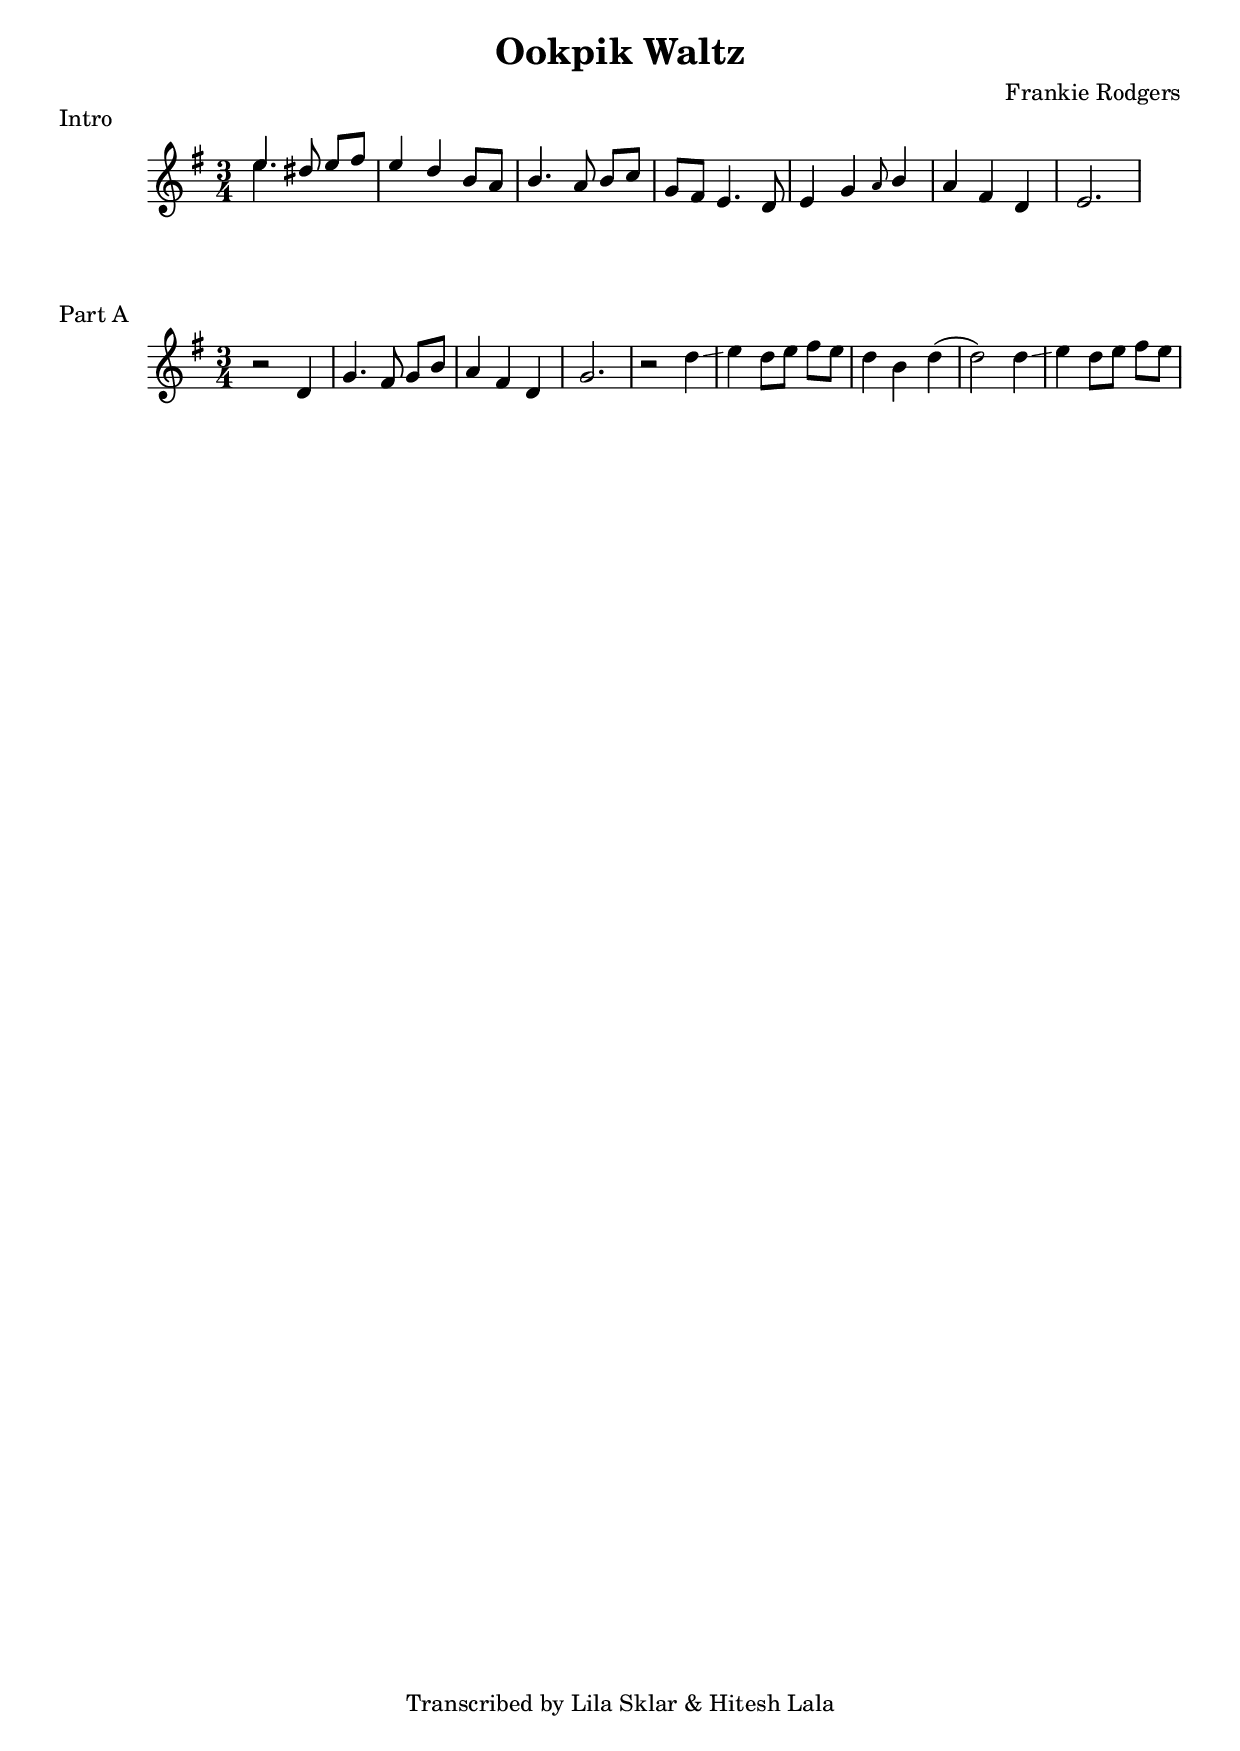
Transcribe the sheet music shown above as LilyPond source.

%{
  Ookpik Waltz
  Transcribed from:
    https://www.youtube.com/watch?v=B2IwkS4xHIc
    Frankie Rodgers version
  with significant help from Lila Sklar
%}

\version "2.20.0"

\header{
  title = "Ookpik Waltz"
  composer ="Frankie Rodgers"
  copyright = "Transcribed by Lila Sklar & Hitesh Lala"
}

\score {
  \relative c'' {
    {
      \time 3/4
      \clef treble
      \key e \minor
      <<{\voiceOne e4.} \new Voice {\voiceTwo e4.}>> dis8 e[fis] 
      e4 d b8 a
      b4. a8 b[ c]
      g fis e4. d8
      e4 g \grace {a8} b4
      a fis d
      e2.
    }
  }
  \header {
    piece = "Intro"
  }
}

\score {
  \relative c'' {
    {
      \time 3/4
      \clef treble
      \key e \minor
      r2 d,4 
      g4. fis8 g[ b]
      a4 fis d
      g2.
      r2 d'4 \glissando
      e d8 [e] fis [e]
      d4 b d(
      d2) d4 \glissando
      e d8 [e] fis [e]
      

    } 
  }
  \header {
    piece = "Part A"
  }
}

